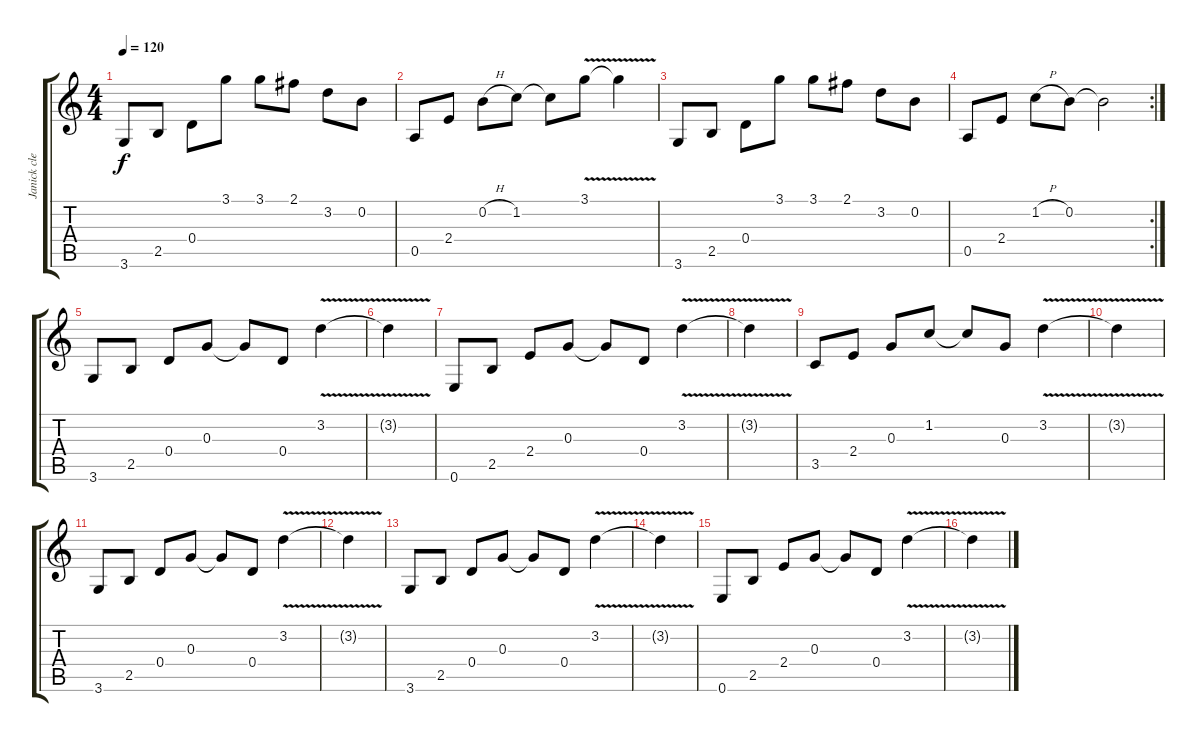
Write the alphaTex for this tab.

\track ("Janick clean" "Janick cle") {instrument electricguitarclean}
\staff {score tabs}
\tuning (E4 B3 G3 D3 A2 E2) {hide}
\ts (4 4)
\tempo 120
\clef g2
\ks c
3.6.8{dy f instrument electricguitarclean} 2.5.8 0.4.8 3.1.8 3.1.8 2.1.8 3.2.8 0.2.8 |
0.5.8 2.4.8 0.2{h}.8 1.2.8 1.2{t}.8 3.1{v}.8 3.1{t}.4 |
3.6.8 2.5.8 0.4.8 3.1.8 3.1.8 2.1.8 3.2.8 0.2.8 |
\rc 2
0.5.8 2.4.8 1.2{h}.8 0.2.8 0.2{t}.2 |
3.6.8 2.5.8 0.4.8 0.3.8 0.3{t}.8 0.4.8 3.2{v}.4 |
3.2{t}.4 |
0.6.8 2.5.8 2.4.8 0.3.8 0.3{t}.8 0.4.8 3.2{v}.4 |
3.2{t}.4 |
3.5.8 2.4.8 0.3.8 1.2.8 1.2{t}.8 0.3.8 3.2{v}.4 |
3.2{t}.4 |
3.6.8 2.5.8 0.4.8 0.3.8 0.3{t}.8 0.4.8 3.2{v}.4 |
3.2{t}.4 |
3.6.8 2.5.8 0.4.8 0.3.8 0.3{t}.8 0.4.8 3.2{v}.4 |
3.2{t}.4 |
0.6.8 2.5.8 2.4.8 0.3.8 0.3{t}.8 0.4.8 3.2{v}.4 |
3.2{t}.4
